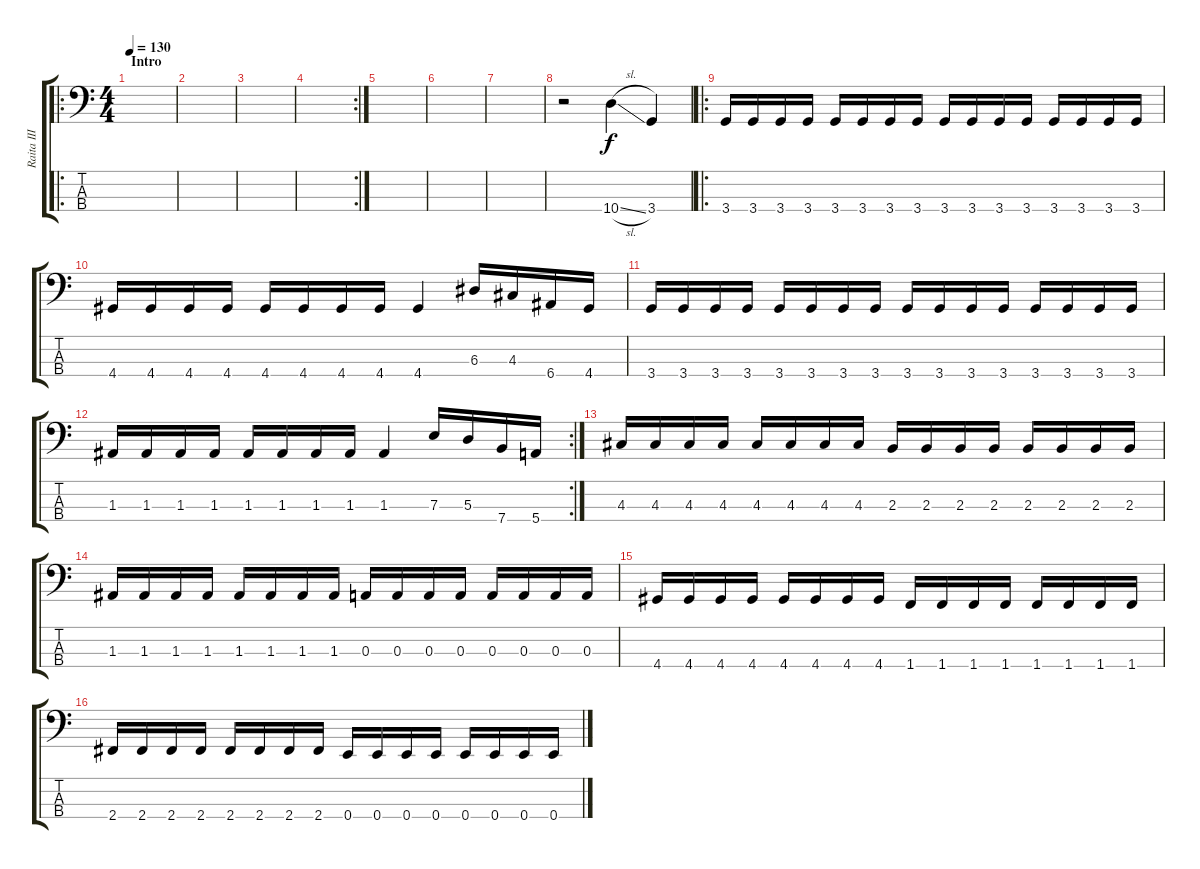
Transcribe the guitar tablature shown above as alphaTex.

\track ("Raita III" "Raita III") {instrument electricbassfinger}
\staff {score tabs}
\tuning (G2 D2 A1 E1) {hide}
\ro
\ts (4 4)
\section ("" "Intro")
\tempo 130
\clef f4
\ks c
|
|
|
\rc 2
|
|
|
|
r.2 10.4{sl}.4 3.4.4 |
\ro
3.4.16 3.4.16 3.4.16 3.4.16 3.4.16 3.4.16 3.4.16 3.4.16 3.4.16 3.4.16 3.4.16 3.4.16 3.4.16 3.4.16 3.4.16 3.4.16 |
4.4.16 4.4.16 4.4.16 4.4.16 4.4.16 4.4.16 4.4.16 4.4.16 4.4.4 6.3.16 4.3.16 6.4.16 4.4.16 |
3.4.16 3.4.16 3.4.16 3.4.16 3.4.16 3.4.16 3.4.16 3.4.16 3.4.16 3.4.16 3.4.16 3.4.16 3.4.16 3.4.16 3.4.16 3.4.16 |
\rc 2
1.3.16 1.3.16 1.3.16 1.3.16 1.3.16 1.3.16 1.3.16 1.3.16 1.3.4 7.3.16 5.3.16 7.4.16 5.4.16 |
4.3.16 4.3.16 4.3.16 4.3.16 4.3.16 4.3.16 4.3.16 4.3.16 2.3.16 2.3.16 2.3.16 2.3.16 2.3.16 2.3.16 2.3.16 2.3.16 |
1.3.16 1.3.16 1.3.16 1.3.16 1.3.16 1.3.16 1.3.16 1.3.16 0.3.16 0.3.16 0.3.16 0.3.16 0.3.16 0.3.16 0.3.16 0.3.16 |
4.4.16 4.4.16 4.4.16 4.4.16 4.4.16 4.4.16 4.4.16 4.4.16 1.4.16 1.4.16 1.4.16 1.4.16 1.4.16 1.4.16 1.4.16 1.4.16 |
2.4.16 2.4.16 2.4.16 2.4.16 2.4.16 2.4.16 2.4.16 2.4.16 0.4.16 0.4.16 0.4.16 0.4.16 0.4.16 0.4.16 0.4.16 0.4.16
